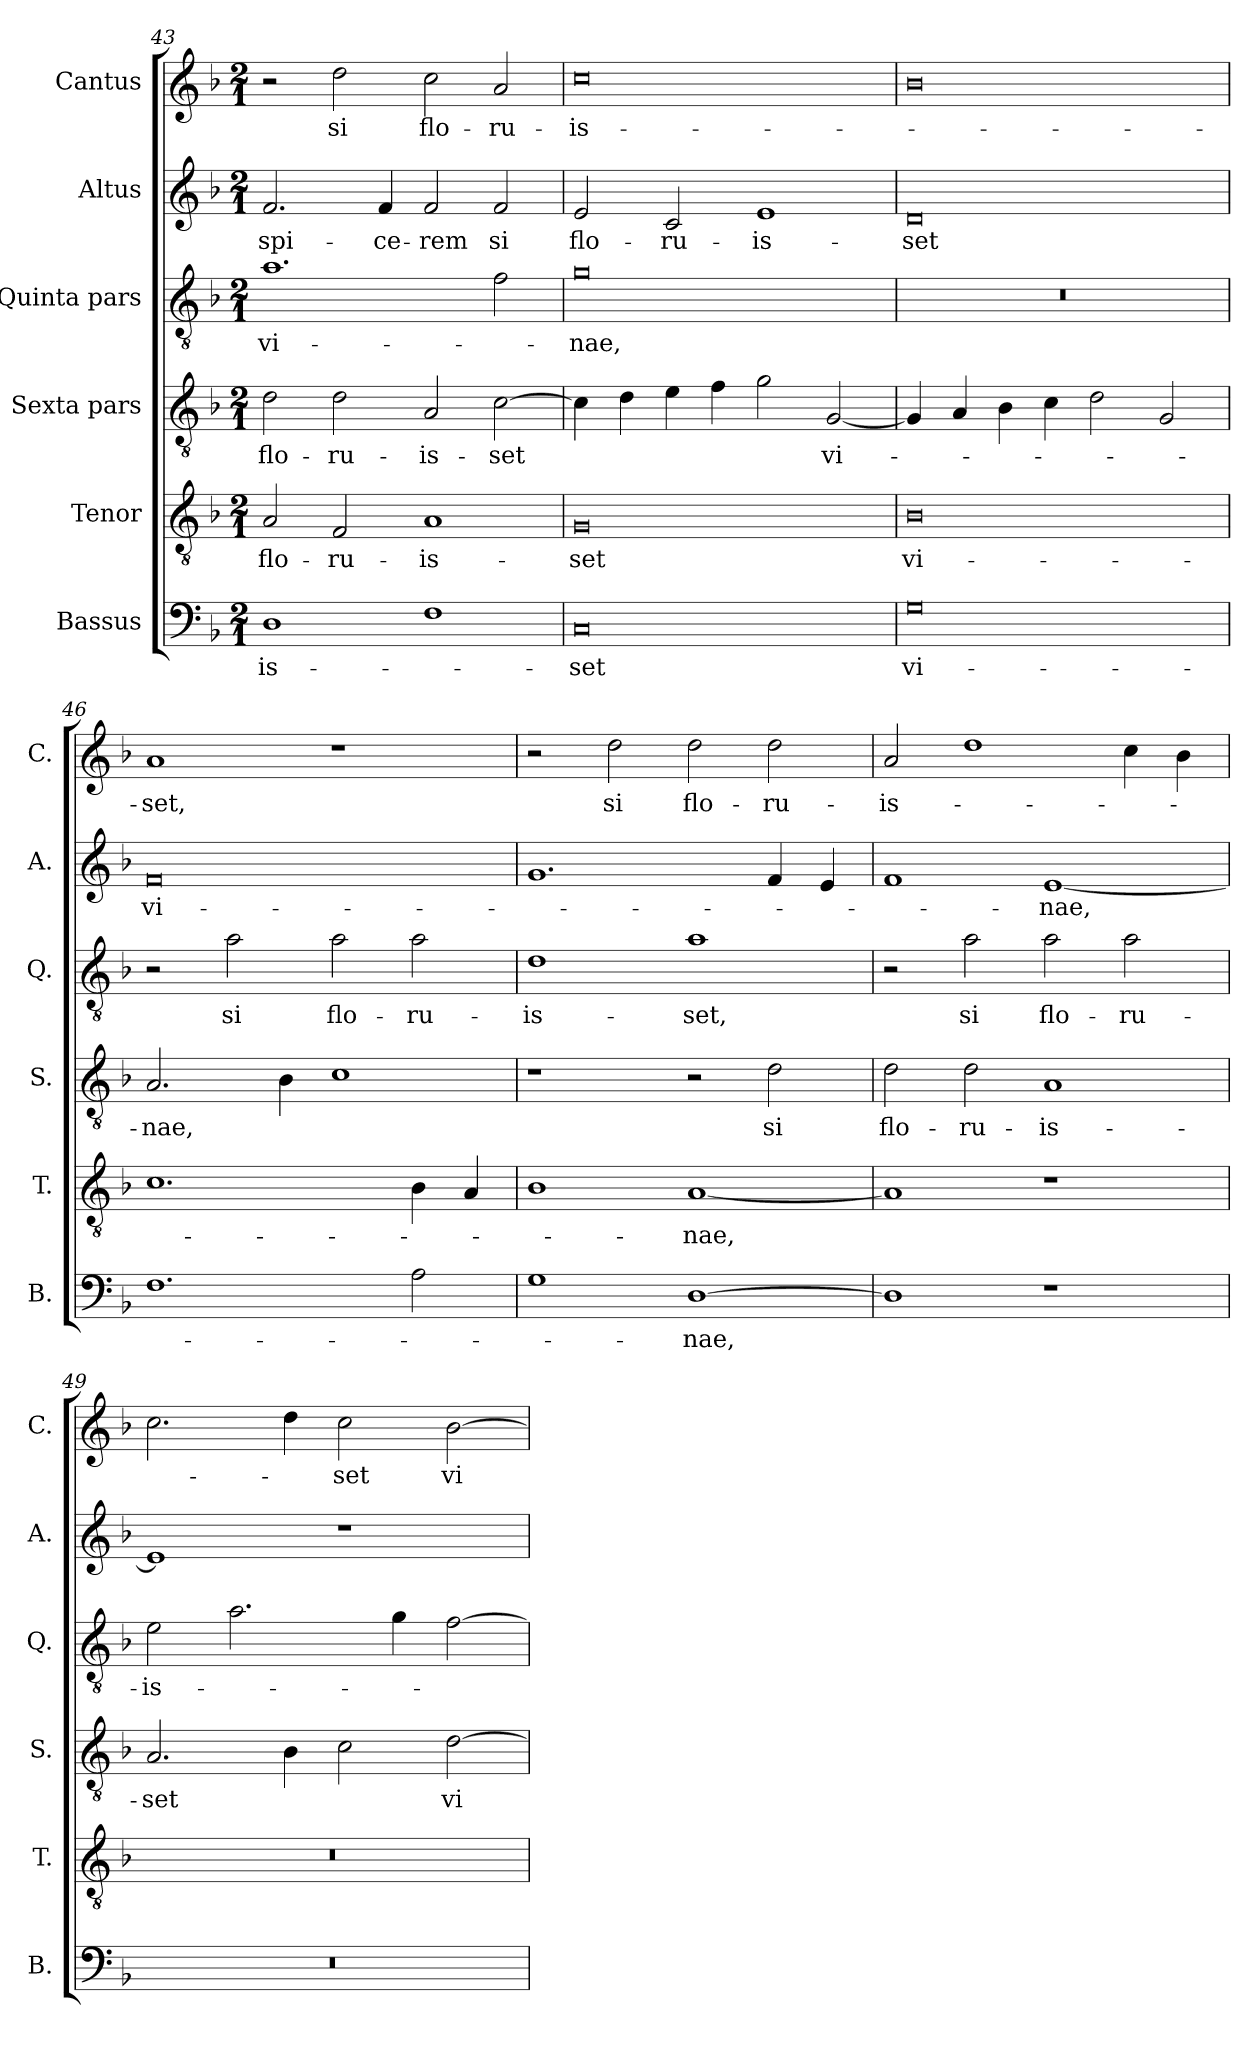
**kern	**text	**kern	**text	**kern	**text	**kern	**text	**kern	**text	**kern	**text
*part6	*part6	*part5	*part5	*part4	*part4	*part3	*part3	*part2	*part2	*part1	*part1
*staff6	*staff6	*staff5	*staff5	*staff4	*staff4	*staff3	*staff3	*staff2	*staff2	*staff1	*staff1
*I"Bassus	*	*I"Tenor	*	*I"Sexta pars	*	*I"Quinta pars	*	*I"Altus	*	*I"Cantus	*
*I'B.	*	*I'T.	*	*I'S.	*	*I'Q.	*	*I'A.	*	*I'C.	*
!!LO:PB:g=z
*clefF4	*	*clefGv2	*	*clefGv2	*	*clefGv2	*	*clefG2	*	*clefG2	*
*k[b-]	*	*k[b-]	*	*k[b-]	*	*k[b-]	*	*k[b-]	*	*k[b-]	*
*M2/1	*	*M2/1	*	*M2/1	*	*M2/1	*	*M2/1	*	*M2/1	*
=43	=43	=43	=43	=43	=43	=43	=43	=43	=43	=43	=43
!	!LO:LY:b	!	!LO:LY:b	!	!LO:LY:b	!	!LO:LY:b	!	!LO:LY:b	!	!
1D	-is-	2A/	flo-	2d\	flo-	1.a	vi-	2.f/	-spi-	2r	.
!	!	!	!LO:LY:b	!	!LO:LY:b	!	!	!	!	!	!LO:LY:b
.	.	2F/	-ru-	2d\	-ru-	.	.	.	.	2dd\	si
!	!	!	!	!	!	!	!	!	!LO:LY:b	!	!
.	.	.	.	.	.	.	.	4f/	-ce-	.	.
!	!	!	!LO:LY:b	!	!LO:LY:b	!	!	!	!LO:LY:b	!	!LO:LY:b
1F	.	1A	-is-	2A/	-is-	.	.	2f/	-rem	2cc\	flo-
!	!	!	!	!	!LO:LY:b	!	!	!	!LO:LY:b	!	!LO:LY:b
.	.	.	.	[2c\	-set	2f\	.	2f/	si	2a/	-ru-
=44	=44	=44	=44	=44	=44	=44	=44	=44	=44	=44	=44
!	!LO:LY:b	!	!LO:LY:b	!	!	!	!LO:LY:b	!	!LO:LY:b	!	!LO:LY:b
0C	-set	0G	-set	4c\]	.	0g	-nae,	2e/	flo-	0cc	-is-
.	.	.	.	4d\	.	.	.	.	.	.	.
!	!	!	!	!	!	!	!	!	!LO:LY:b	!	!
.	.	.	.	4e\	.	.	.	2c/	-ru-	.	.
.	.	.	.	4f\	.	.	.	.	.	.	.
!	!	!	!	!	!	!	!	!	!LO:LY:b	!	!
.	.	.	.	2g\	.	.	.	1e	-is-	.	.
!	!	!	!	!	!LO:LY:b	!	!	!	!	!	!
.	.	.	.	[2G/	vi-	.	.	.	.	.	.
=45	=45	=45	=45	=45	=45	=45	=45	=45	=45	=45	=45
!	!LO:LY:b	!	!LO:LY:b	!	!	!	!	!	!LO:LY:b	!	!
0G	vi-	0B-	vi-	4G/]	.	0r	.	0d	-set	0b-	.
.	.	.	.	4A/	.	.	.	.	.	.	.
.	.	.	.	4B-\	.	.	.	.	.	.	.
.	.	.	.	4c\	.	.	.	.	.	.	.
.	.	.	.	2d\	.	.	.	.	.	.	.
.	.	.	.	2G/	.	.	.	.	.	.	.
=46	=46	=46	=46	=46	=46	=46	=46	=46	=46	=46	=46
!	!	!	!	!	!LO:LY:b	!	!	!	!LO:LY:b	!	!LO:LY:b
1.F	.	1.c	.	2.A/	-nae,	2r	.	0f	vi-	1a	-set,
!	!	!	!	!	!	!	!LO:LY:b	!	!	!	!
.	.	.	.	.	.	2a\	si	.	.	.	.
.	.	.	.	4B-\	.	.	.	.	.	.	.
!	!	!	!	!	!	!	!LO:LY:b	!	!	!	!
.	.	.	.	1c	.	2a\	flo-	.	.	1r	.
!	!	!	!	!	!	!	!LO:LY:b	!	!	!	!
2A\	.	4B-\	.	.	.	2a\	-ru-	.	.	.	.
.	.	4A/	.	.	.	.	.	.	.	.	.
=47	=47	=47	=47	=47	=47	=47	=47	=47	=47	=47	=47
!	!	!	!	!	!	!	!LO:LY:b	!	!	!	!
1G	.	1B-	.	1r	.	1d	-is-	1.g	.	2r	.
!	!	!	!	!	!	!	!	!	!	!	!LO:LY:b
.	.	.	.	.	.	.	.	.	.	2dd\	si
!	!LO:LY:b	!	!LO:LY:b	!	!	!	!LO:LY:b	!	!	!	!LO:LY:b
[1D	-nae,	[1A	-nae,	2r	.	1a	-set,	.	.	2dd\	flo-
!	!	!	!	!	!LO:LY:b	!	!	!	!	!	!LO:LY:b
.	.	.	.	2d\	si	.	.	4f/	.	2dd\	-ru-
.	.	.	.	.	.	.	.	4e/	.	.	.
!!LO:LB:g=z
=48	=48	=48	=48	=48	=48	=48	=48	=48	=48	=48	=48
!	!	!	!	!	!LO:LY:b	!	!	!	!	!	!LO:LY:b
1D]	.	1A]	.	2d\	flo-	2r	.	1f	.	2a/	is-
!	!	!	!	!	!LO:LY:b	!	!LO:LY:b	!	!	!	!
.	.	.	.	2d\	-ru-	2a\	si	.	.	1dd	.
!	!	!	!	!	!LO:LY:b	!	!LO:LY:b	!	!LO:LY:b	!	!
1r	.	1r	.	1A	-is-	2a\	flo-	[1e	-nae,	.	.
!	!	!	!	!	!	!	!LO:LY:b	!	!	!	!
.	.	.	.	.	.	2a\	-ru-	.	.	4cc\	.
.	.	.	.	.	.	.	.	.	.	4b-\	.
=49	=49	=49	=49	=49	=49	=49	=49	=49	=49	=49	=49
!	!	!	!	!	!LO:LY:b	!	!LO:LY:b	!	!	!	!
0r	.	0r	.	2.A/	-set	2e\	-is-	1e]	.	2.cc\	.
.	.	.	.	.	.	2.a\	.	.	.	.	.
.	.	.	.	4B-\	.	.	.	.	.	4dd\	.
!	!	!	!	!	!	!	!	!	!	!	!LO:LY:b
.	.	.	.	2c\	.	.	.	1r	.	2cc\	-set
.	.	.	.	.	.	4g\	.	.	.	.	.
!	!	!	!	!	!LO:LY:b	!	!	!	!	!	!LO:LY:b
.	.	.	.	[2d\	vi-	[2f\	.	.	.	[2b-\	vi-
=	=	=	=	=	=	=	=	=	=	=	=
*-	*-	*-	*-	*-	*-	*-	*-	*-	*-	*-	*-
